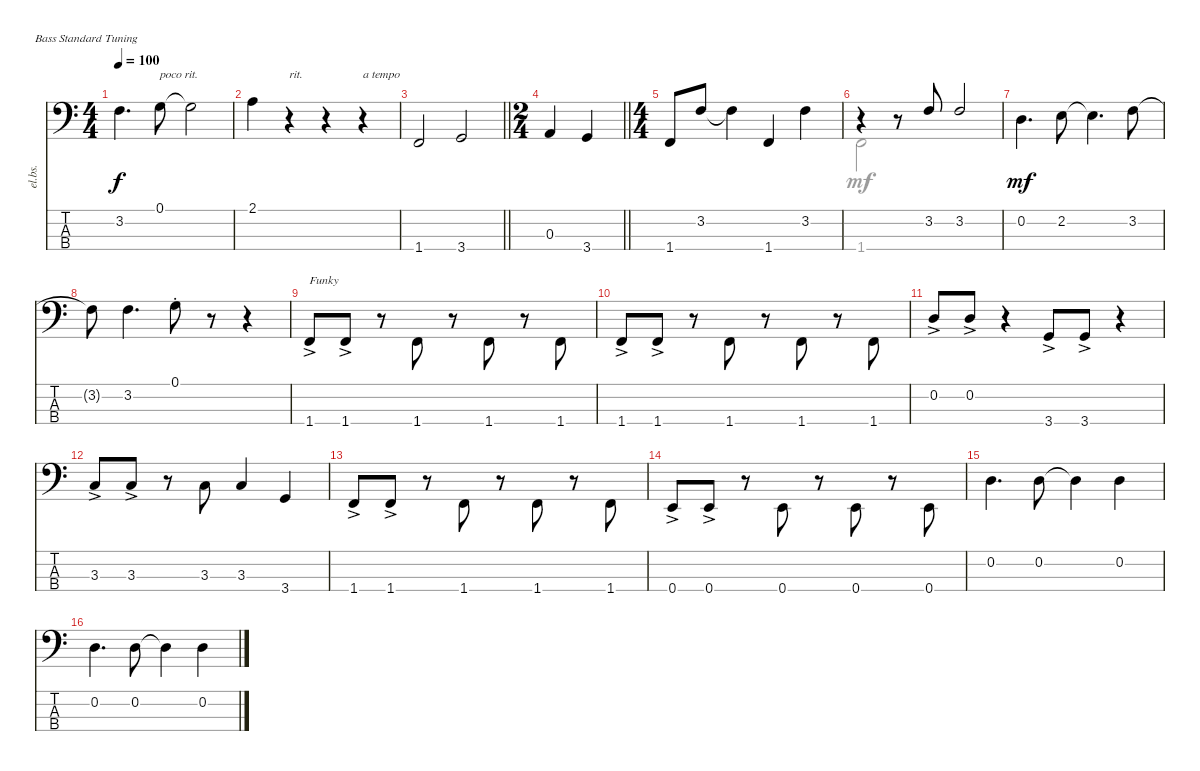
\defaultSystemsLayout 4
\bracketExtendMode nobrackets
\track ("Electric Bass" "el.bs.") {defaultSystemsLayout 6 multiBarRest instrument electricbassfinger}
\staff {score tabs}
\tuning (G2 D2 A1 E1)
\voice
\ts (4 4)
\tempo 100
\clef f4
\ks c
3.2.4{d dy f beam Down} 0.1.8{txt "poco rit." beam Down} 0.1{t}.2{beam Down} |
2.1.4{beam Down} r.4{txt "rit." beam Down} r.4{beam Down} r.4{txt "a tempo" beam Down} |
\barLineRight lightlight
1.4.2{beam Up} 3.4.2{beam Up} |
\ts (2 4)
\beaming (8 2 2)
\barLineRight lightlight
0.3.4{beam Up} 3.4.4{beam Up} |
\ts (4 4)
\beaming (8 2 2 2 2)
1.4.8{beam Up} 3.2.8{beam Up} 3.2{t}.4{beam Down} 1.4.4{beam Up} 3.2.4{beam Down} |
r.4{beam Up} r.8{beam Up} 3.2.8{beam Up} 3.2.2{beam Up} |
0.2.4{d dy mf beam Down} 2.2.8{beam Down} 2.2{t}.4{d beam Down} 3.2.8{beam Down} |
3.2{t}.8{beam Down} 3.2.4{d beam Down} 0.1{st}.8{beam Down} r.8{beam Down} r.4{beam Down} |
1.4{ac}.8{txt "Funky" beam Up} 1.4{ac}.8{beam Up} r.8{beam Down} 1.4.8{beam Up} r.8{beam Down} 1.4.8{beam Up} r.8{beam Down} 1.4.8{beam Up} |
1.4{ac}.8{beam Up} 1.4{ac}.8{beam Up} r.8{beam Down} 1.4.8{beam Up} r.8{beam Down} 1.4.8{beam Up} r.8{beam Down} 1.4.8{beam Up} |
0.2{ac}.8{beam Up} 0.2{ac}.8{beam Up} r.4{beam Down} 3.4{ac}.8{beam Up} 3.4{ac}.8{beam Up} r.4{beam Down} |
3.3{ac}.8{beam Up} 3.3{ac}.8{beam Up} r.8{beam Down} 3.3.8{beam Up} 3.3.4{beam Up} 3.4.4{beam Up} |
1.4{ac}.8{beam Up} 1.4{ac}.8{beam Up} r.8{beam Down} 1.4.8{beam Up} r.8{beam Down} 1.4.8{beam Up} r.8{beam Down} 1.4.8{beam Up} |
0.4{ac}.8{beam Up} 0.4{ac}.8{beam Up} r.8{beam Down} 0.4.8{beam Up} r.8{beam Down} 0.4.8{beam Up} r.8{beam Down} 0.4.8{beam Up} |
0.2.4{d beam Down} 0.2.8{beam Down} 0.2{t}.4{beam Down} 0.2.4{beam Down} |
0.2.4{d beam Down} 0.2.8{beam Down} 0.2{t}.4{beam Down} 0.2.4{beam Down}
\voice
\clef f4
\ottava regular
\simile none
\ks c
|
|
\barLineRight lightlight
|
\barLineRight lightlight
|
|
1.4.2{beam Down} |
|
|
|
|
|
|
|
|
|
